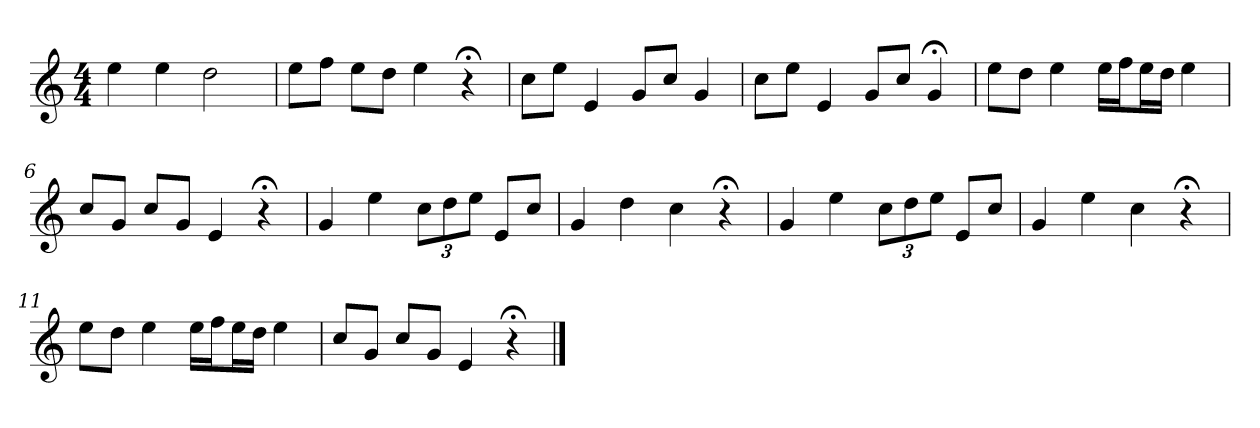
**kern
*part1
*staff1
*k[]
*C:
*M4/4
*MM120
=1
4ee
4ee
2dd
=2
8eeL
8ffJ
8eeL
8ddJ
4ee
4r;<
=3
8ccL
8eeJ
4e
8gL
8ccJ
4g
=4
8ccL
8eeJ
4e
8gL
8ccJ
4g;<
=5
8eeL
8ddJ
4ee
16eeLL
16ffJ
16eeL
16ddJJ
4ee
=6
8ccL
8gJ
8ccL
8gJ
4e
4r;<
=7
4g
4ee
12ccL
12dd
12eeJ
8eL
8ccJ
=8
4g
4dd
4cc
4r;<
=9
4g
4ee
12ccL
12dd
12eeJ
8eL
8ccJ
=10
4g
4ee
4cc
4r;<
=11
8eeL
8ddJ
4ee
16eeLL
16ffJ
16eeL
16ddJJ
4ee
=12
8ccL
8gJ
8ccL
8gJ
4e
4r;<
==
*-
